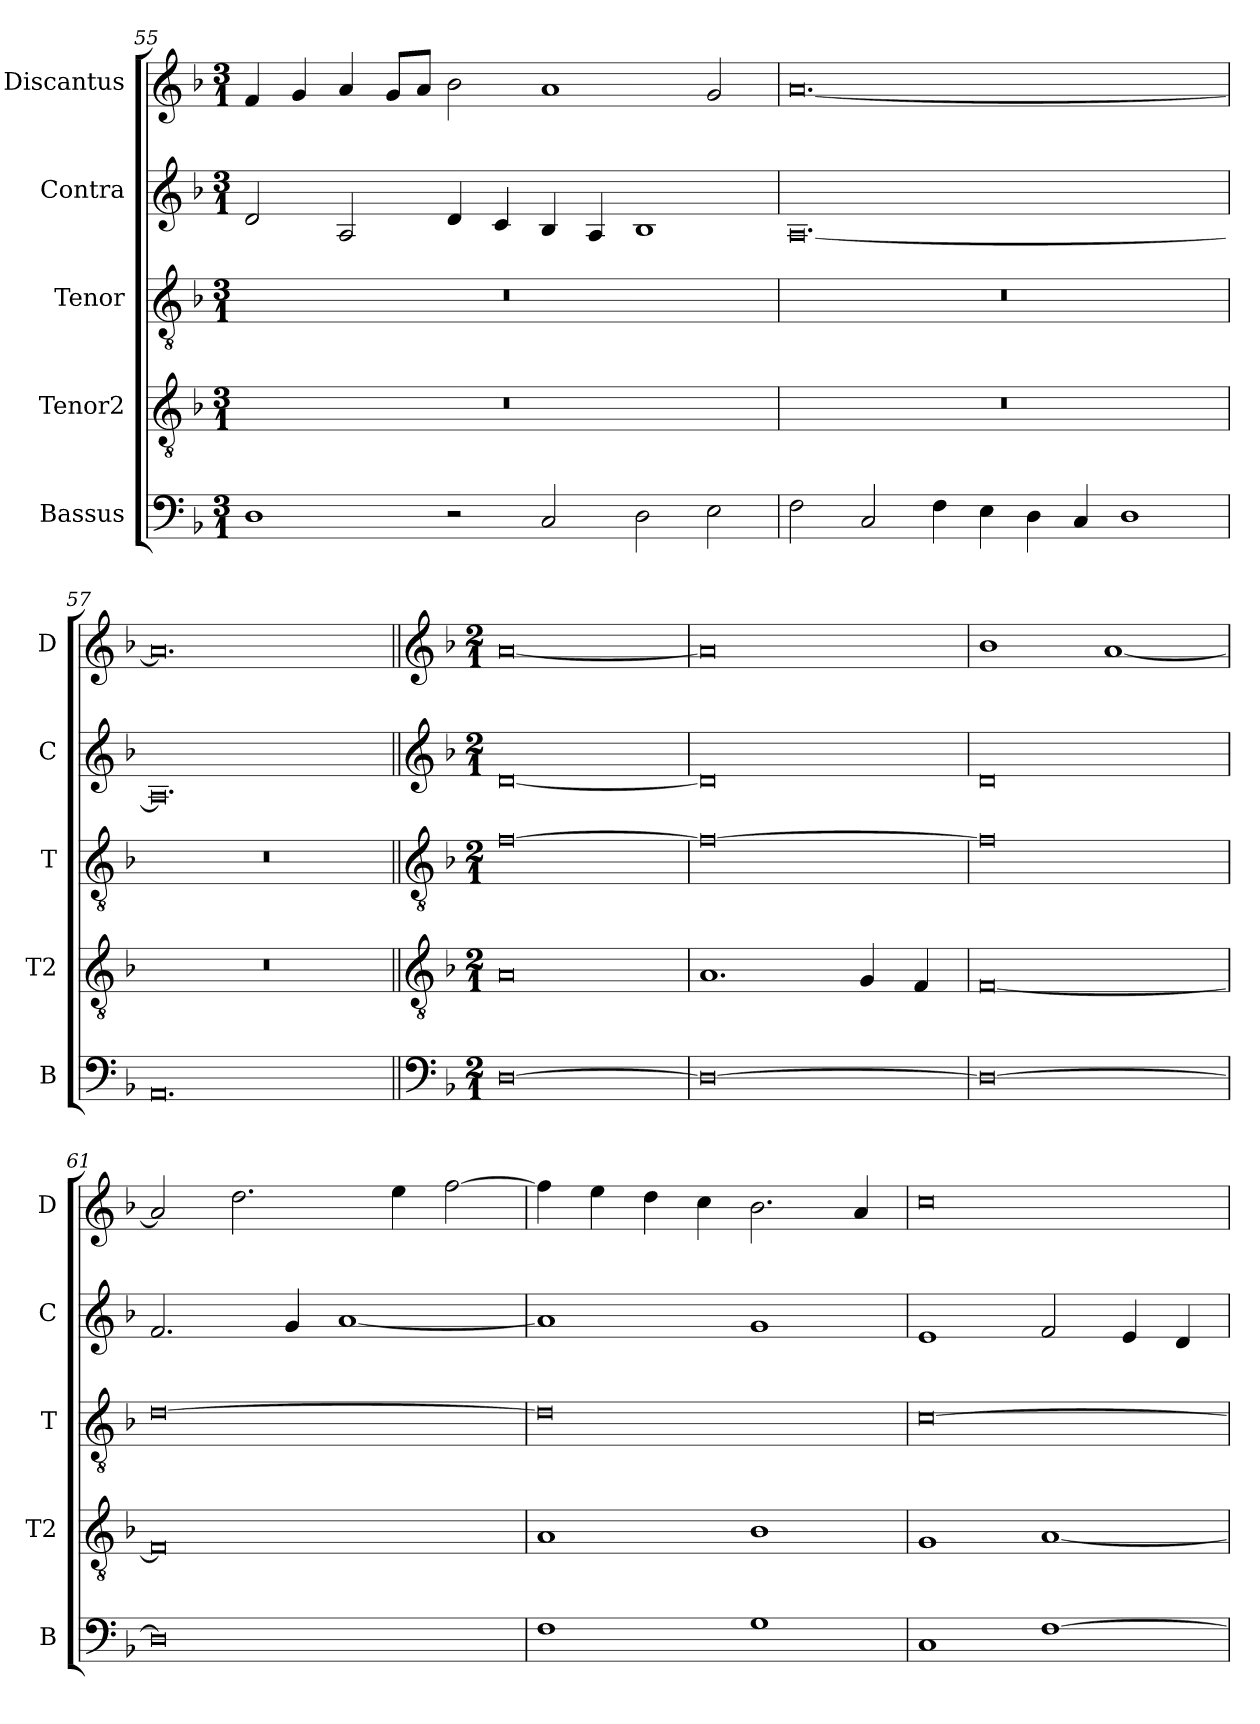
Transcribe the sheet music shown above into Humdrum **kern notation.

**kern	**kern	**kern	**kern	**kern
*part5	*part4	*part3	*part2	*part1
*staff5	*staff4	*staff3	*staff2	*staff1
*I"Bassus	*I"Tenor2	*I"Tenor	*I"Contra	*I"Discantus
*I'B	*I'T2	*I'T	*I'C	*I'D
*clefF4	*clefGv2	*clefGv2	*clefG2	*clefG2
*k[b-]	*k[b-]	*k[b-]	*k[b-]	*k[b-]
*M3/1	*M3/1	*M3/1	*M3/1	*M3/1
=55	=55	=55	=55	=55
1D	0.r	0.r	2d/	4f/
.	.	.	.	4g/
.	.	.	2A/	4a/
.	.	.	.	8g/L
.	.	.	.	8a/J
2r	.	.	4d/	2b-\
.	.	.	4c/	.
2C/	.	.	4B-/	1a
.	.	.	4A/	.
2D\	.	.	1B-	.
2E\	.	.	.	2g/
=56	=56	=56	=56	=56
2F\	0.r	0.r	[0.A	[0.a
2C/	.	.	.	.
4F\	.	.	.	.
4E\	.	.	.	.
4D\	.	.	.	.
4C/	.	.	.	.
1D	.	.	.	.
=57	=57	=57	=57	=57
0.AA	0.r	0.r	0.A]	0.a]
!!LO:LB:g=z
=58||	=58||	=58||	=58||	=58||
*clefF4	*clefGv2	*clefGv2	*clefG2	*clefG2
*k[b-]	*k[b-]	*k[b-]	*k[b-]	*k[b-]
*M2/1	*M2/1	*M2/1	*M2/1	*M2/1
[0D	0A	[0f	[0d	[0a
=59	=59	=59	=59	=59
0D_	1.A	0f_	0d]	0a]
.	4G/	.	.	.
.	4F/	.	.	.
=60	=60	=60	=60	=60
0D_	[0F	0f]	0d	1b-
.	.	.	.	[1a
=61	=61	=61	=61	=61
0D]	0F]	[0d	2.f/	2a/]
.	.	.	.	2.dd\
.	.	.	4g/	.
.	.	.	[1a	.
.	.	.	.	4ee\
.	.	.	.	[2ff\
=62	=62	=62	=62	=62
1F	1A	0d]	1a]	4ff\]
.	.	.	.	4ee\
.	.	.	.	4dd\
.	.	.	.	4cc\
1G	1B-	.	1g	2.b-\
.	.	.	.	4a/
=63	=63	=63	=63	=63
1C	1G	[0c	1e	0cc
[1F	[1A	.	2f/	.
.	.	.	4e/	.
.	.	.	4d/	.
=	=	=	=	=
*-	*-	*-	*-	*-
